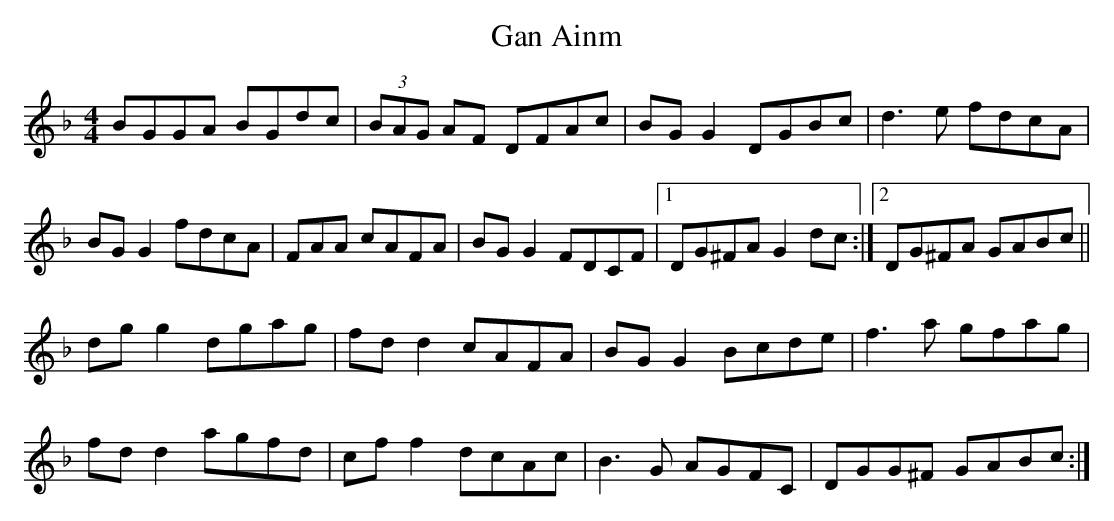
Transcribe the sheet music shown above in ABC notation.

X:1
T: Gan Ainm
M: 4/4
L: 1/8
K: F
BGGA BGdc | (3BAG AF DFAc | BGG2 DGBc | d3e fdcA |
BGG2 fdcA | FAA cAFA | BGG2 FDCF |1 DG^FA G2dc :|2 DG^FA GABc ||
dgg2 dgag | fdd2 cAFA | BGG2 Bcde | f3a gfag |
fdd2 agfd | cff2 dcAc | B3G AGFC | DGG^F GABc :|
